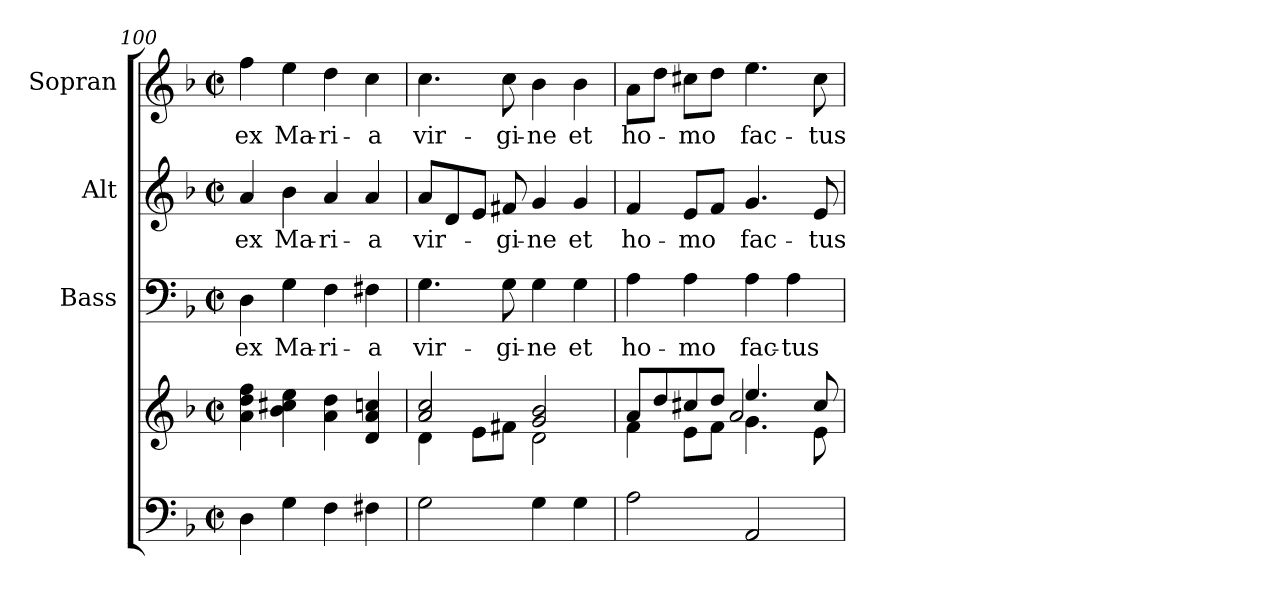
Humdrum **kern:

**kern	**kern	**kern	**text	**kern	**text	**kern	**text
*part4	*part4	*part3	*part3	*part2	*part2	*part1	*part1
*staff5	*staff4	*staff3	*staff3	*staff2	*staff2	*staff1	*staff1
*	*	*I"Bass	*	*I"Alt	*	*I"Sopran	*
*	*	*I'B.	*	*I'A.	*	*I'S.	*
!!LO:PB:g=z
*clefF4	*clefG2	*clefF4	*	*clefG2	*	*clefG2	*
*k[b-]	*k[b-]	*k[b-]	*	*k[b-]	*	*k[b-]	*
*F:	*F:	*F:	*	*F:	*	*F:	*
*M2/2	*M2/2	*M2/2	*	*M2/2	*	*M2/2	*
*met(c|)	*met(c|)	*met(c|)	*	*met(c|)	*	*met(c|)	*
=100	=100	=100	=100	=100	=100	=100	=100
!	!	!	!LO:LY:b	!	!LO:LY:b	!	!LO:LY:b
4D\	4a\ 4dd\ 4ff\	4D\	ex	4a/	ex	4ff\	ex
!	!	!	!LO:LY:b	!	!LO:LY:b	!	!LO:LY:b
4G\	4b-\ 4cc#X\ 4ee\	4G\	Ma-	4b-\	Ma-	4ee\	Ma-
!	!	!	!LO:LY:b	!	!LO:LY:b	!	!LO:LY:b
4F\	4a\ 4dd\	4F\	-ri-	4a/	-ri-	4dd\	-ri-
!	!	!	!LO:LY:b	!	!LO:LY:b	!	!LO:LY:b
4F#X\	4d/ 4a/ 4ccn/	4F#X\	-a	4a/	-a	4cc\	-a
=101	=101	=101	=101	=101	=101	=101	=101
*	*^	*	*	*	*	*	*
!	!	!	!	!LO:LY:b	!	!LO:LY:b	!	!LO:LY:b
2G\	2a/ 2cc/	4d\	4.G\	vir-	8a/L	vir-	4.cc\	vir-
.	.	.	.	.	8d/	.	.	.
.	.	8e\L	.	.	8e/J	.	.	.
!	!	!	!	!LO:LY:b	!	!LO:LY:b	!	!LO:LY:b
.	.	8f#X\J	8G\	-gi-	8f#X/	-gi-	8cc\	-gi-
!	!	!	!	!LO:LY:b	!	!LO:LY:b	!	!LO:LY:b
4G\	2g/ 2b-/	2d\	4G\	-ne	4g/	-ne	4b-\	-ne
!	!	!	!	!LO:LY:b	!	!LO:LY:b	!	!LO:LY:b
4G\	.	.	4G\	et	4g/	et	4b-\	et
=102	=102	=102	=102	=102	=102	=102	=102	=102
*	*	*^	*	*	*	*	*	*
!	!	!	!	!	!LO:LY:b	!	!LO:LY:b	!	!LO:LY:b
2A\	8a/L	4f\	2ryy	4A\	ho-	4f/	ho-	8a\L	ho-
.	8dd/	.	.	.	.	.	.	8dd\J	.
!	!	!	!	!	!LO:LY:b	!	!LO:LY:b	!	!LO:LY:b
.	8cc#X/	8e\L	.	4A\	-mo	8e/L	-mo	8cc#X\L	-mo
.	8dd/J	8f\J	.	.	.	8f/J	.	8dd\J	.
!	!	!	!	!	!LO:LY:b	!	!LO:LY:b	!	!LO:LY:b
2AA/	4.ee/	4.g\	2a/	4A\	fac-	4.g/	fac-	4.ee\	fac-
!	!	!	!	!	!LO:LY:b	!	!	!	!
.	.	.	.	4A\	-tus	.	.	.	.
!	!	!	!	!	!	!	!LO:LY:b	!	!LO:LY:b
.	8cc#/	8e\	.	.	.	8e/	-tus	8cc#\	-tus
*	*v	*v	*v	*	*	*	*	*	*
=	=	=	=	=	=	=	=
*-	*-	*-	*-	*-	*-	*-	*-
